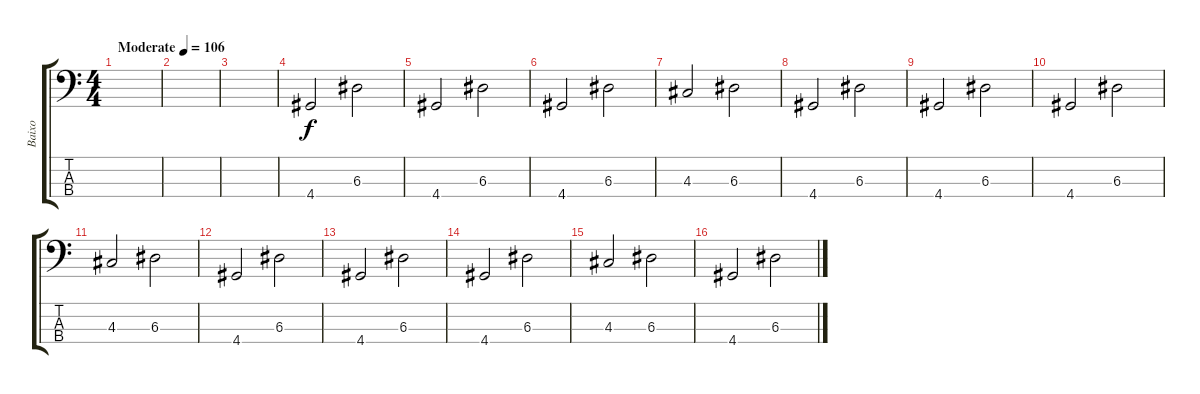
\track ("Baixo" "Baixo") {instrument electricbassfinger}
\staff {score tabs}
\tuning (G2 D2 A1 E1) {hide}
\ts (4 4)
\tempo (106 "Moderate")
\clef f4
\ks c
|
|
|
4.4.2 6.3.2 |
4.4.2 6.3.2 |
4.4.2 6.3.2 |
4.3.2 6.3.2 |
4.4.2 6.3.2 |
4.4.2 6.3.2 |
4.4.2 6.3.2 |
4.3.2 6.3.2 |
4.4.2 6.3.2 |
4.4.2 6.3.2 |
4.4.2 6.3.2 |
4.3.2 6.3.2 |
4.4.2 6.3.2
